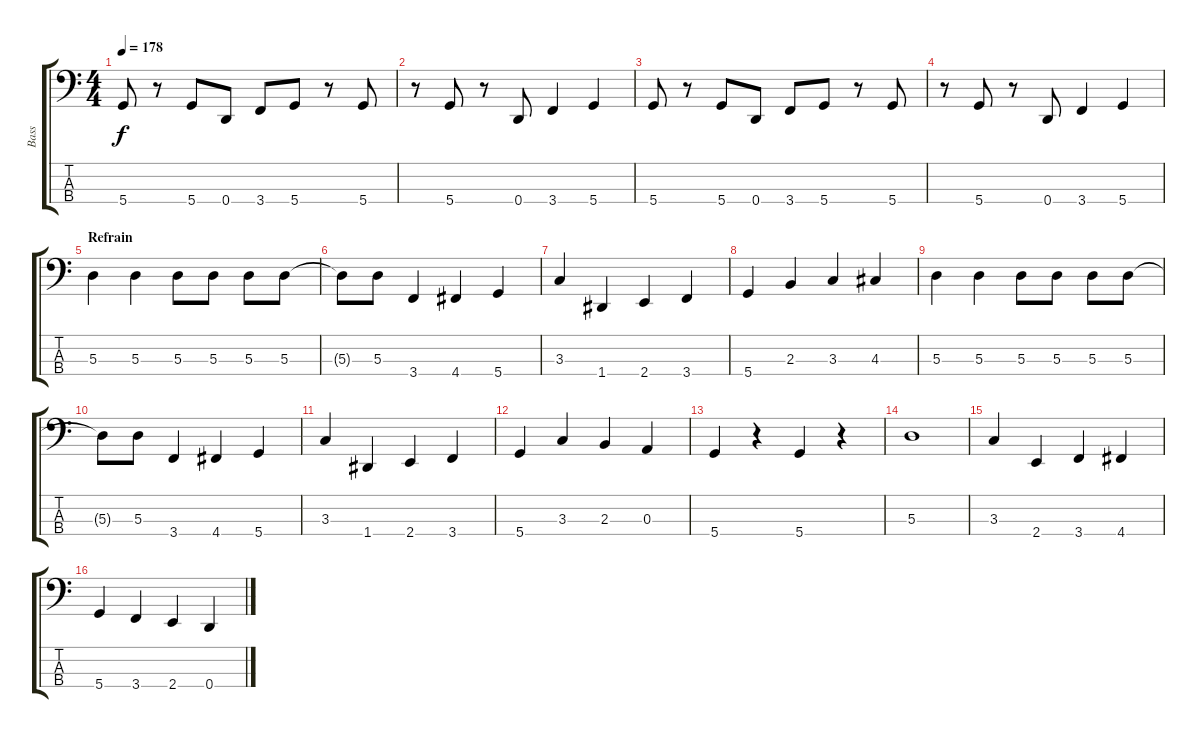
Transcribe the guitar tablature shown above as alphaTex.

\track ("Bass" "Bass") {instrument electricbassfinger}
\staff {score tabs}
\tuning (G2 D2 A1 D1) {hide}
\ts (4 4)
\tempo 178
\clef f4
\ks c
5.4.8{dy f} r.8 5.4.8 0.4.8 3.4.8 5.4.8 r.8 5.4.8 |
r.8 5.4.8 r.8 0.4.8 3.4.4 5.4.4 |
5.4.8 r.8 5.4.8 0.4.8 3.4.8 5.4.8 r.8 5.4.8 |
r.8 5.4.8 r.8 0.4.8 3.4.4 5.4.4 |
\section ("" "Refrain")
5.3.4 5.3.4 5.3.8 5.3.8 5.3.8 5.3.8 |
5.3{t}.8 5.3.8 3.4.4 4.4.4 5.4.4 |
3.3.4 1.4.4 2.4.4 3.4.4 |
5.4.4 2.3.4 3.3.4 4.3.4 |
5.3.4 5.3.4 5.3.8 5.3.8 5.3.8 5.3.8 |
5.3{t}.8 5.3.8 3.4.4 4.4.4 5.4.4 |
3.3.4 1.4.4 2.4.4 3.4.4 |
5.4.4 3.3.4 2.3.4 0.3.4 |
5.4.4 r.4 5.4.4 r.4 |
5.3.1 |
3.3.4 2.4.4 3.4.4 4.4.4 |
5.4.4 3.4.4 2.4.4 0.4.4
